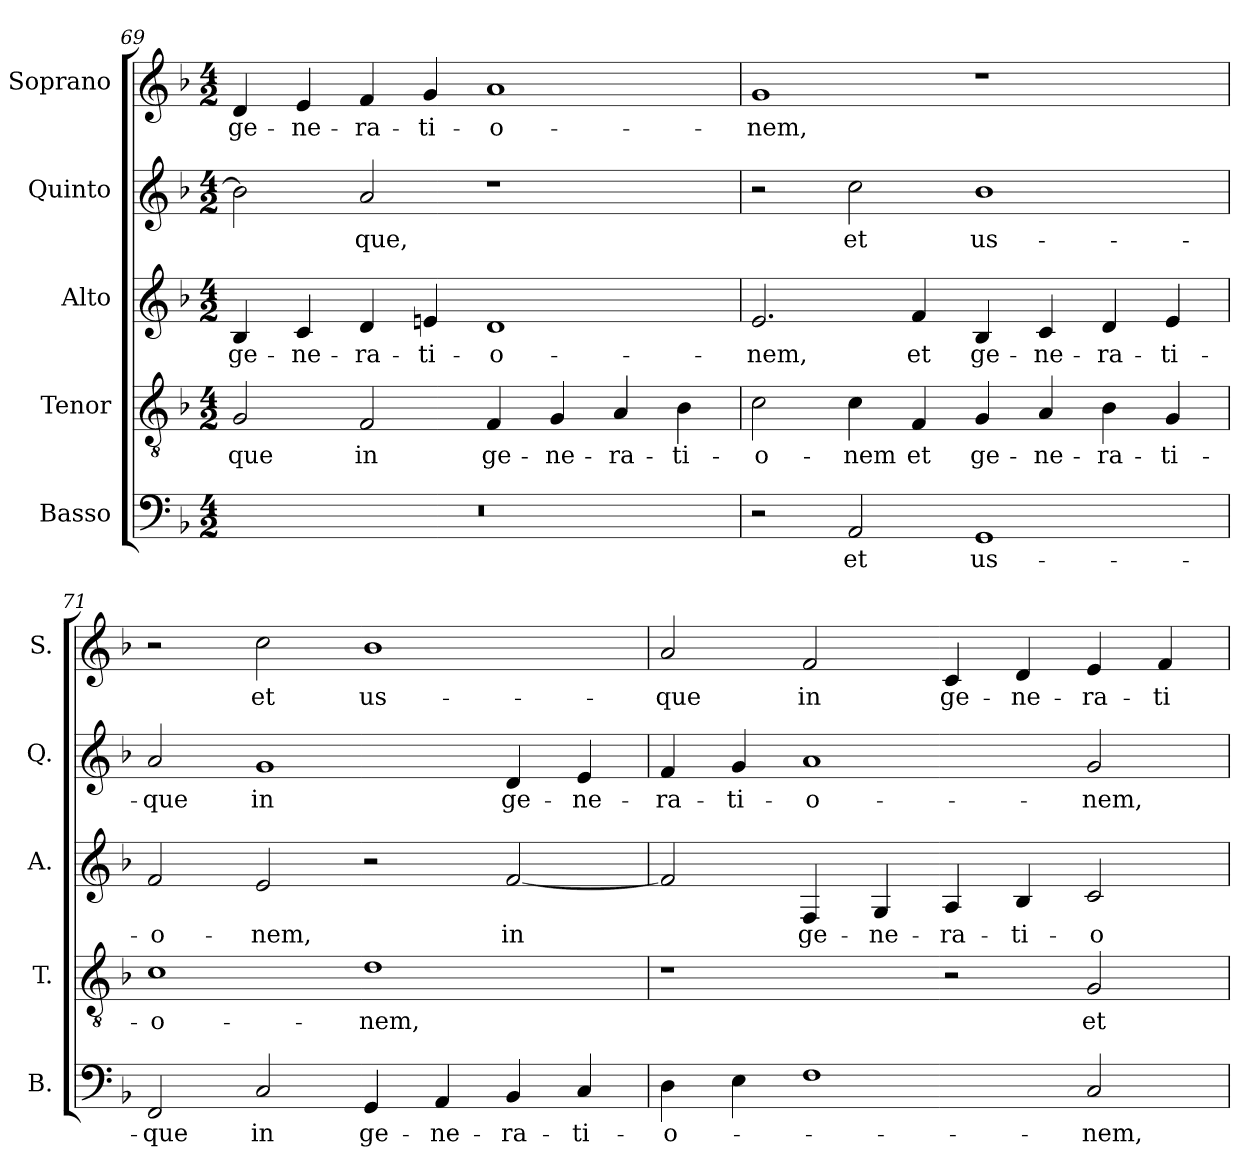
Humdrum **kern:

**kern	**text	**kern	**text	**kern	**text	**kern	**text	**kern	**text
*part5	*part5	*part4	*part4	*part3	*part3	*part2	*part2	*part1	*part1
*staff5	*staff5	*staff4	*staff4	*staff3	*staff3	*staff2	*staff2	*staff1	*staff1
*I"Basso	*	*I"Tenor	*	*I"Alto	*	*I"Quinto	*	*I"Soprano	*
*I'B.	*	*I'T.	*	*I'A.	*	*I'Q.	*	*I'S.	*
*clefF4	*	*clefGv2	*	*clefG2	*	*clefG2	*	*clefG2	*
*	*	*ITrd7c12	*	*	*	*	*	*	*
*k[b-]	*	*k[b-]	*	*k[b-]	*	*k[b-]	*	*k[b-]	*
*F:	*	*F:	*	*F:	*	*F:	*	*F:	*
*M4/2	*	*M4/2	*	*M4/2	*	*M4/2	*	*M4/2	*
=69	=69	=69	=69	=69	=69	=69	=69	=69	=69
!LO:N:vis=1	!	!	!	!	!	!	!	!	!
!	!	!	!LO:LY:b:color=#000000	!	!	!	!	!	!
!	!	!	!	!	!LO:LY:b:color=#000000	!	!	!	!
!	!	!	!	!	!	!	!	!	!LO:LY:b:color=#000000
0r	.	2GGi/	-que	4B-i/	ge-	2b-i\]	.	4di/	ge-
!	!	!	!	!	!LO:LY:b:color=#000000	!	!	!	!
!	!	!	!	!	!	!	!	!	!LO:LY:b:color=#000000
.	.	.	.	4ci/	-ne-	.	.	4ei/	-ne-
!	!	!	!LO:LY:b:color=#000000	!	!	!	!	!	!
!	!	!	!	!	!LO:LY:b:color=#000000	!	!	!	!
!	!	!	!	!	!	!	!LO:LY:b:color=#000000	!	!
!	!	!	!	!	!	!	!	!	!LO:LY:b:color=#000000
.	.	2FFi/	in	4di/	-ra-	2ai/	-que,	4fi/	-ra-
!	!	!	!	!	!LO:LY:b:color=#000000	!	!	!	!
!	!	!	!	!	!	!	!	!	!LO:LY:b:color=#000000
.	.	.	.	4eni/	-ti-	.	.	4gi/	-ti-
!	!	!	!LO:LY:b:color=#000000	!	!	!	!	!	!
!	!	!	!	!	!LO:LY:b:color=#000000	!	!	!	!
!	!	!	!	!	!	!	!	!	!LO:LY:b:color=#000000
.	.	4FFi/	ge-	1di	-o-	1r	.	1ai	-o-
!	!	!	!LO:LY:b:color=#000000	!	!	!	!	!	!
.	.	4GGi/	-ne-	.	.	.	.	.	.
!	!	!	!LO:LY:b:color=#000000	!	!	!	!	!	!
.	.	4AAi/	-ra-	.	.	.	.	.	.
!	!	!	!LO:LY:b:color=#000000	!	!	!	!	!	!
.	.	4BB-i\	-ti-	.	.	.	.	.	.
=70	=70	=70	=70	=70	=70	=70	=70	=70	=70
!	!	!	!LO:LY:b:color=#000000	!	!	!	!	!	!
!	!	!	!	!	!LO:LY:b:color=#000000	!	!	!	!
!	!	!	!	!	!	!	!	!	!LO:LY:b:color=#000000
2r	.	2Ci\	-o-	2.ei/	-nem,	2r	.	1gi	-nem,
!	!LO:LY:b:color=#000000	!	!	!	!	!	!	!	!
!	!	!	!LO:LY:b:color=#000000	!	!	!	!	!	!
!	!	!	!	!	!	!	!LO:LY:b:color=#000000	!	!
2AAi/	et	4Ci\	-nem	.	.	2cci\	et	.	.
!	!	!	!LO:LY:b:color=#000000	!	!	!	!	!	!
!	!	!	!	!	!LO:LY:b:color=#000000	!	!	!	!
.	.	4FFi/	et	4fi/	et	.	.	.	.
!	!LO:LY:b:color=#000000	!	!	!	!	!	!	!	!
!	!	!	!LO:LY:b:color=#000000	!	!	!	!	!	!
!	!	!	!	!	!LO:LY:b:color=#000000	!	!	!	!
!	!	!	!	!	!	!	!LO:LY:b:color=#000000	!	!
1GGi	us-	4GGi/	ge-	4B-i/	ge-	1b-i	us-	1r	.
!	!	!	!LO:LY:b:color=#000000	!	!	!	!	!	!
!	!	!	!	!	!LO:LY:b:color=#000000	!	!	!	!
.	.	4AAi/	-ne-	4ci/	-ne-	.	.	.	.
!	!	!	!LO:LY:b:color=#000000	!	!	!	!	!	!
!	!	!	!	!	!LO:LY:b:color=#000000	!	!	!	!
.	.	4BB-i\	-ra-	4di/	-ra-	.	.	.	.
!	!	!	!LO:LY:b:color=#000000	!	!	!	!	!	!
!	!	!	!	!	!LO:LY:b:color=#000000	!	!	!	!
.	.	4GGi/	-ti-	4ei/	-ti-	.	.	.	.
!!LO:PB:g=z
=71	=71	=71	=71	=71	=71	=71	=71	=71	=71
!	!LO:LY:b:color=#000000	!	!	!	!	!	!	!	!
!	!	!	!LO:LY:b:color=#000000	!	!	!	!	!	!
!	!	!	!	!	!LO:LY:b:color=#000000	!	!	!	!
!	!	!	!	!	!	!	!LO:LY:b:color=#000000	!	!
2FFi/	-que	1Ci	-o-	2fi/	-o-	2ai/	-que	2r	.
!	!LO:LY:b:color=#000000	!	!	!	!	!	!	!	!
!	!	!	!	!	!LO:LY:b:color=#000000	!	!	!	!
!	!	!	!	!	!	!	!LO:LY:b:color=#000000	!	!
!	!	!	!	!	!	!	!	!	!LO:LY:b:color=#000000
2Ci/	in	.	.	2ei/	-nem,	1gi	in	2cci\	et
!	!LO:LY:b:color=#000000	!	!	!	!	!	!	!	!
!	!	!	!LO:LY:b:color=#000000	!	!	!	!	!	!
!	!	!	!	!	!	!	!	!	!LO:LY:b:color=#000000
4GGi/	ge-	1Di	-nem,	2r	.	.	.	1b-i	us-
!	!LO:LY:b:color=#000000	!	!	!	!	!	!	!	!
4AAi/	-ne-	.	.	.	.	.	.	.	.
!	!LO:LY:b:color=#000000	!	!	!	!	!	!	!	!
!	!	!	!	!	!LO:LY:b:color=#000000	!	!	!	!
!	!	!	!	!	!	!	!LO:LY:b:color=#000000	!	!
4BB-i/	-ra-	.	.	[2fi/	in	4di/	ge-	.	.
!	!LO:LY:b:color=#000000	!	!	!	!	!	!	!	!
!	!	!	!	!	!	!	!LO:LY:b:color=#000000	!	!
4Ci/	-ti-	.	.	.	.	4ei/	-ne-	.	.
=72	=72	=72	=72	=72	=72	=72	=72	=72	=72
!	!LO:LY:b:color=#000000	!	!	!	!	!	!	!	!
!	!	!	!	!	!	!	!LO:LY:b:color=#000000	!	!
!	!	!	!	!	!	!	!	!	!LO:LY:b:color=#000000
4Di\	-o-	1r	.	2fi/]	.	4fi/	-ra-	2ai/	-que
!	!	!	!	!	!	!	!LO:LY:b:color=#000000	!	!
4Ei\	.	.	.	.	.	4gi/	-ti-	.	.
!	!	!	!	!	!LO:LY:b:color=#000000	!	!	!	!
!	!	!	!	!	!	!	!LO:LY:b:color=#000000	!	!
!	!	!	!	!	!	!	!	!	!LO:LY:b:color=#000000
1Fi	.	.	.	4Fi/	ge-	1ai	-o-	2fi/	in
!	!	!	!	!	!LO:LY:b:color=#000000	!	!	!	!
.	.	.	.	4Gi/	-ne-	.	.	.	.
!	!	!	!	!	!LO:LY:b:color=#000000	!	!	!	!
!	!	!	!	!	!	!	!	!	!LO:LY:b:color=#000000
.	.	2r	.	4Ai/	-ra-	.	.	4ci/	ge-
!	!	!	!	!	!LO:LY:b:color=#000000	!	!	!	!
!	!	!	!	!	!	!	!	!	!LO:LY:b:color=#000000
.	.	.	.	4B-i/	-ti-	.	.	4di/	-ne-
!	!LO:LY:b:color=#000000	!	!	!	!	!	!	!	!
!	!	!	!LO:LY:b:color=#000000	!	!	!	!	!	!
!	!	!	!	!	!LO:LY:b:color=#000000	!	!	!	!
!	!	!	!	!	!	!	!LO:LY:b:color=#000000	!	!
!	!	!	!	!	!	!	!	!	!LO:LY:b:color=#000000
2Ci/	-nem,	2GGi/	et	2ci/	-o-	2gi/	-nem,	4ei/	-ra-
!	!	!	!	!	!	!	!	!	!LO:LY:b:color=#000000
.	.	.	.	.	.	.	.	4fi/	-ti-
=	=	=	=	=	=	=	=	=	=
*-	*-	*-	*-	*-	*-	*-	*-	*-	*-
